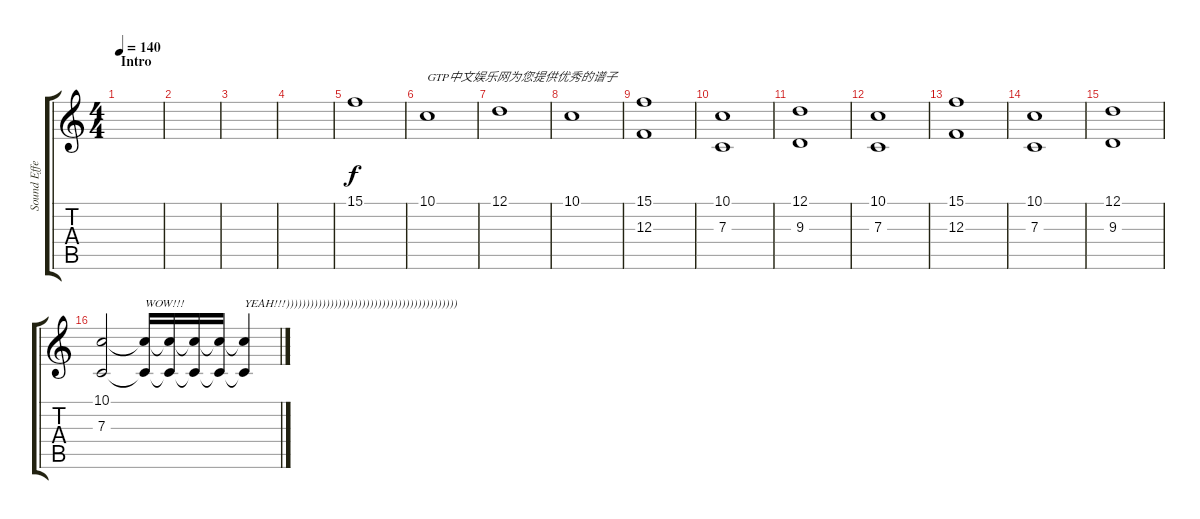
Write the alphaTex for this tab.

\track ("Sound Effects" "Sound Effe") {instrument stringensemble1}
\staff {score tabs}
\tuning (D4 A3 F3 C3 G2 C2) {hide}
\ts (4 4)
\section ("" "Intro")
\tempo 140
\clef g2
\ks c
|
|
|
|
15.1.1 |
10.1.1{txt "GTP中文娱乐网为您提供优秀的谱子"} |
12.1.1 |
10.1.1 |
(15.1 12.3).1 |
(10.1 7.3).1 |
(12.1 9.3).1 |
(10.1 7.3).1 |
(15.1 12.3).1 |
(10.1 7.3).1 |
(12.1 9.3).1 |
(10.1 7.3).2 (10.1{t} 7.3{t}).16{txt "WOW!!!"} (10.1{t} 7.3{t}).16 (10.1{t} 7.3{t}).16 (10.1{t} 7.3{t}).16 (10.1{t} 7.3{t}).4{txt "YEAH!!!)))))))))))))))))))))))))))))))))))))))))))"}
